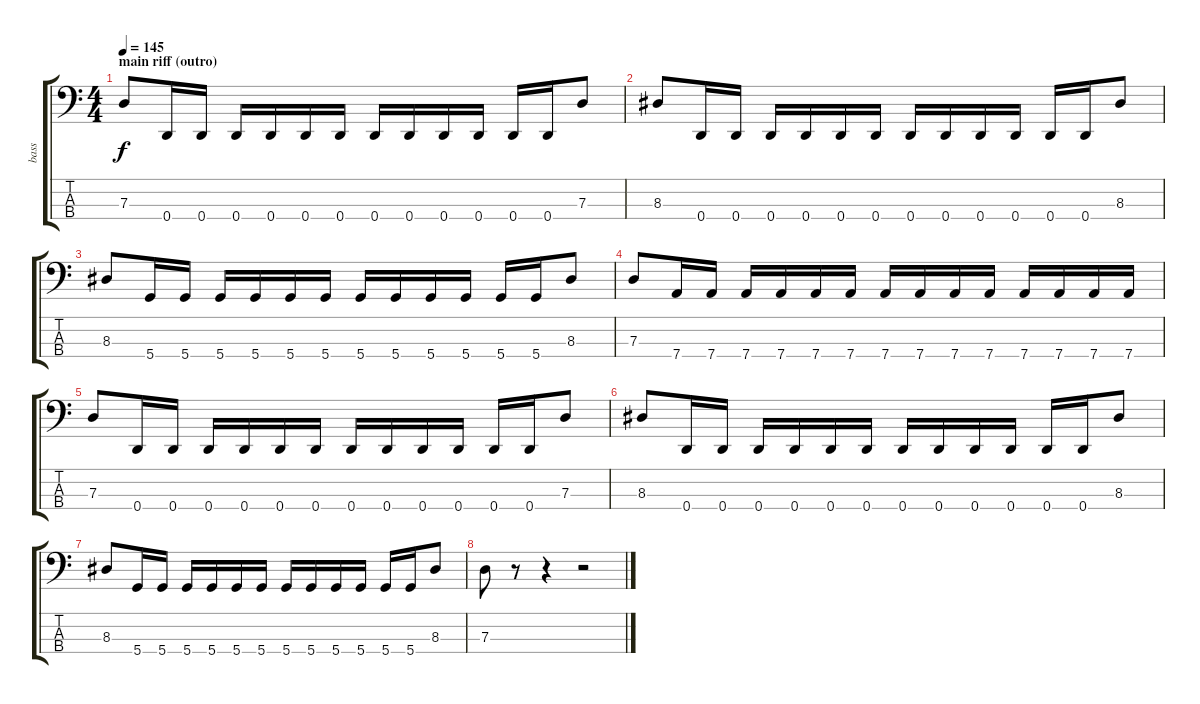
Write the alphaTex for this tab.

\track ("bass" "bass") {instrument electricbassfinger}
\staff {score tabs}
\tuning (F2 C2 G1 D1) {hide}
\ts (4 4)
\section ("" "main riff (outro)")
\tempo 145
\clef f4
\ks c
7.3.8{dy f} 0.4.16 0.4.16 0.4.16 0.4.16 0.4.16 0.4.16 0.4.16 0.4.16 0.4.16 0.4.16 0.4.16 0.4.16 7.3.8 |
8.3.8 0.4.16 0.4.16 0.4.16 0.4.16 0.4.16 0.4.16 0.4.16 0.4.16 0.4.16 0.4.16 0.4.16 0.4.16 8.3.8 |
8.3.8 5.4.16 5.4.16 5.4.16 5.4.16 5.4.16 5.4.16 5.4.16 5.4.16 5.4.16 5.4.16 5.4.16 5.4.16 8.3.8 |
7.3.8 7.4.16 7.4.16 7.4.16 7.4.16 7.4.16 7.4.16 7.4.16 7.4.16 7.4.16 7.4.16 7.4.16 7.4.16 7.4.16 7.4.16 |
7.3.8 0.4.16 0.4.16 0.4.16 0.4.16 0.4.16 0.4.16 0.4.16 0.4.16 0.4.16 0.4.16 0.4.16 0.4.16 7.3.8 |
8.3.8 0.4.16 0.4.16 0.4.16 0.4.16 0.4.16 0.4.16 0.4.16 0.4.16 0.4.16 0.4.16 0.4.16 0.4.16 8.3.8 |
8.3.8 5.4.16 5.4.16 5.4.16 5.4.16 5.4.16 5.4.16 5.4.16 5.4.16 5.4.16 5.4.16 5.4.16 5.4.16 8.3.8 |
7.3.8 r.8 r.4 r.2
